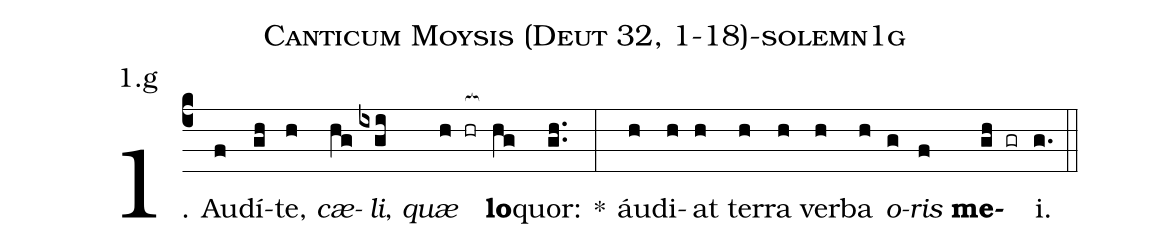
name: Canticum Moysis (Deut 32, 1-18)-solemn1g;
annotation: 1.g;
%%
(c4)1. Au(f)dí(gh)te,(h) <i>cæ</i>(hg)<i>li</i>,(ixgi) <i>quæ</i>(h hr[ocb:1{]) <b>lo</b>(hg[ocb:0}])quor:(gh..) *(:) áu(h)di(h)at(h) ter(h)ra(h) ver(h)ba(h) <i>o</i>(g)<i>ris</i>(f) <b>me</b>(gh gr)i.(g.) (::)
